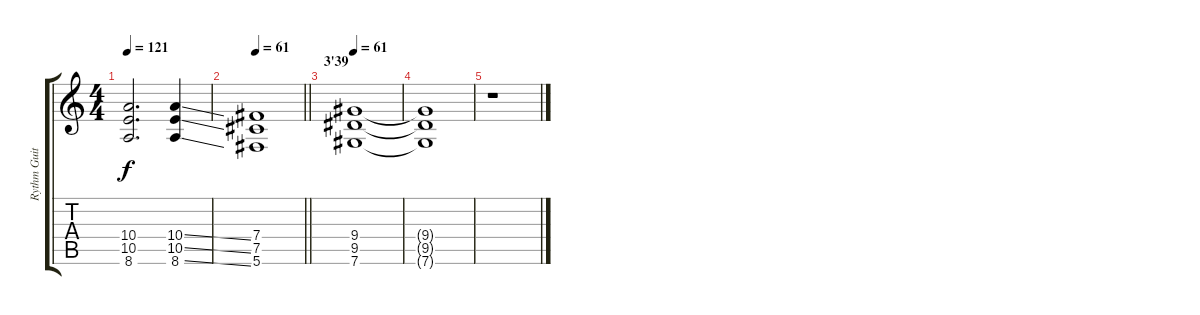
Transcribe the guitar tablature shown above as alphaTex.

\track ("Rythm Guitar" "Rythm Guit") {instrument distortionguitar}
\staff {score tabs}
\tuning (Db4 Ab3 E3 B2 Gb2 Db2) {hide}
\ts (4 4)
\tempo 121
\clef g2
\ks c
(10.4 10.5 8.6).2{d dy f} (10.4{ss} 10.5{ss} 8.6{ss}).4 |
\tempo 61
\barLineRight lightlight
(7.4 7.5 5.6).1 |
\section ("" "3'39")
\tempo 61
(9.4 9.5 7.6).1 |
(9.4{t} 9.5{t} 7.6{t}).1 |
r.1
